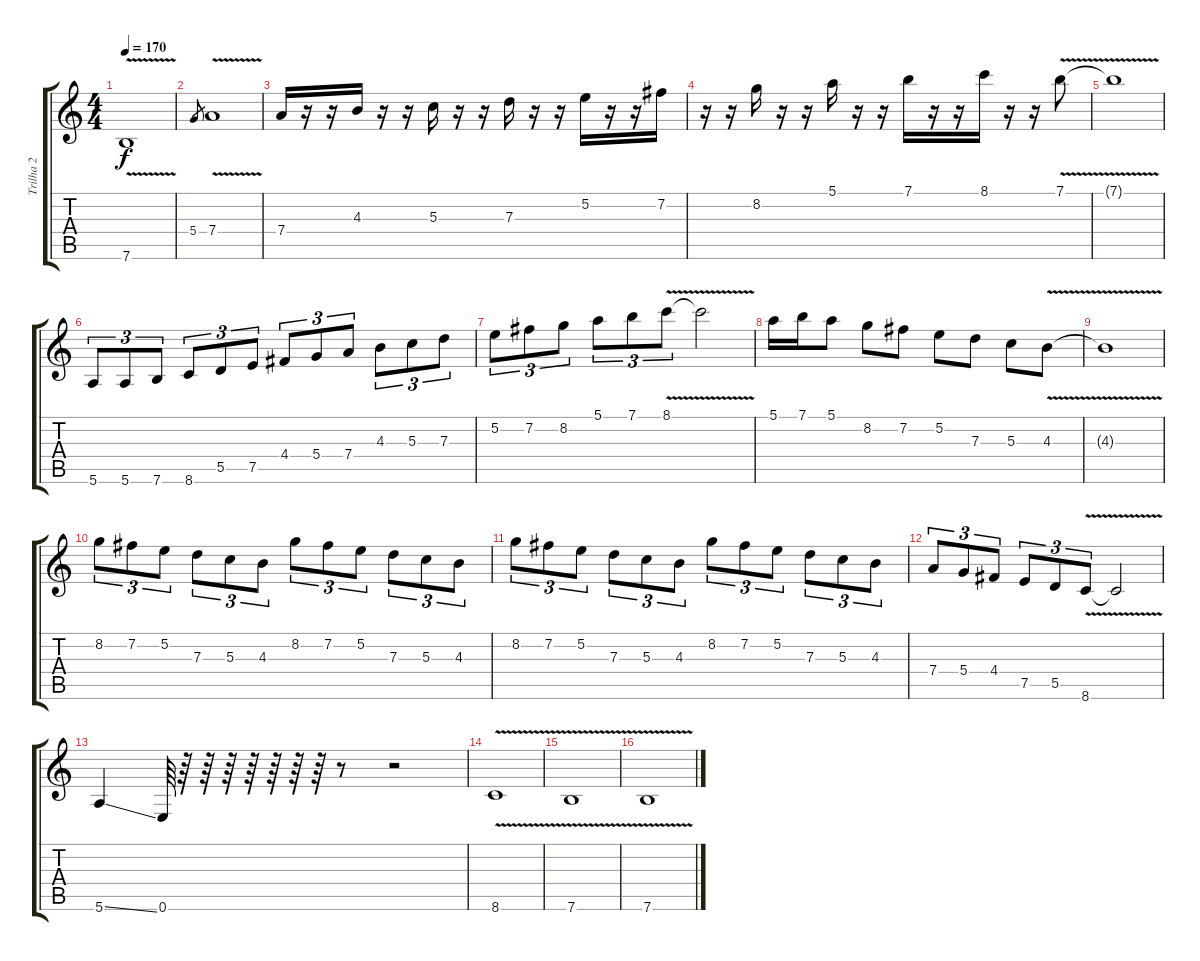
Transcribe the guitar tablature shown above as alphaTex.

\track ("Trilha 2" "Trilha 2") {instrument distortionguitar}
\staff {score tabs}
\tuning (E4 B3 G3 D3 A2 E2) {hide}
\ts (4 4)
\tempo 170
\clef g2
\ks c
7.6{v}.1{dy f} |
5.4.8{gr} 7.4{v}.1 |
7.4.16 r.16 r.16 4.3.16 r.16 r.16 5.3.16 r.16 r.16 7.3.16 r.16 r.16 5.2.16 r.16 r.16 7.2.16 |
r.16 r.16 8.2.16 r.16 r.16 5.1.16 r.16 r.16 7.1.16 r.16 r.16 8.1.16 r.16 r.16 7.1{v}.8 |
7.1{t}.1 |
5.6.8{tu (3 2)} 5.6.8{tu (3 2)} 7.6.8{tu (3 2)} 8.6.8{tu (3 2)} 5.5.8{tu (3 2)} 7.5.8{tu (3 2)} 4.4.8{tu (3 2)} 5.4.8{tu (3 2)} 7.4.8{tu (3 2)} 4.3.8{tu (3 2)} 5.3.8{tu (3 2)} 7.3.8{tu (3 2)} |
5.2.8{tu (3 2)} 7.2.8{tu (3 2)} 8.2.8{tu (3 2)} 5.1.8{tu (3 2)} 7.1.8{tu (3 2)} 8.1{v}.8{tu (3 2)} 8.1{t}.2 |
5.1.16 7.1.16 5.1.8 8.2.8 7.2.8 5.2.8 7.3.8 5.3.8 4.3{v}.8 |
4.3{t}.1 |
8.2.8{tu (3 2)} 7.2.8{tu (3 2)} 5.2.8{tu (3 2)} 7.3.8{tu (3 2)} 5.3.8{tu (3 2)} 4.3.8{tu (3 2)} 8.2.8{tu (3 2)} 7.2.8{tu (3 2)} 5.2.8{tu (3 2)} 7.3.8{tu (3 2)} 5.3.8{tu (3 2)} 4.3.8{tu (3 2)} |
8.2.8{tu (3 2)} 7.2.8{tu (3 2)} 5.2.8{tu (3 2)} 7.3.8{tu (3 2)} 5.3.8{tu (3 2)} 4.3.8{tu (3 2)} 8.2.8{tu (3 2)} 7.2.8{tu (3 2)} 5.2.8{tu (3 2)} 7.3.8{tu (3 2)} 5.3.8{tu (3 2)} 4.3.8{tu (3 2)} |
7.4.8{tu (3 2)} 5.4.8{tu (3 2)} 4.4.8{tu (3 2)} 7.5.8{tu (3 2)} 5.5.8{tu (3 2)} 8.6{v}.8{tu (3 2)} 8.6{t}.2 |
5.6{ss}.4 0.6.64 r.64 r.64 r.64 r.64 r.64 r.64 r.64 r.8 r.2 |
8.6{v}.1 |
7.6{v}.1 |
7.6{v}.1
